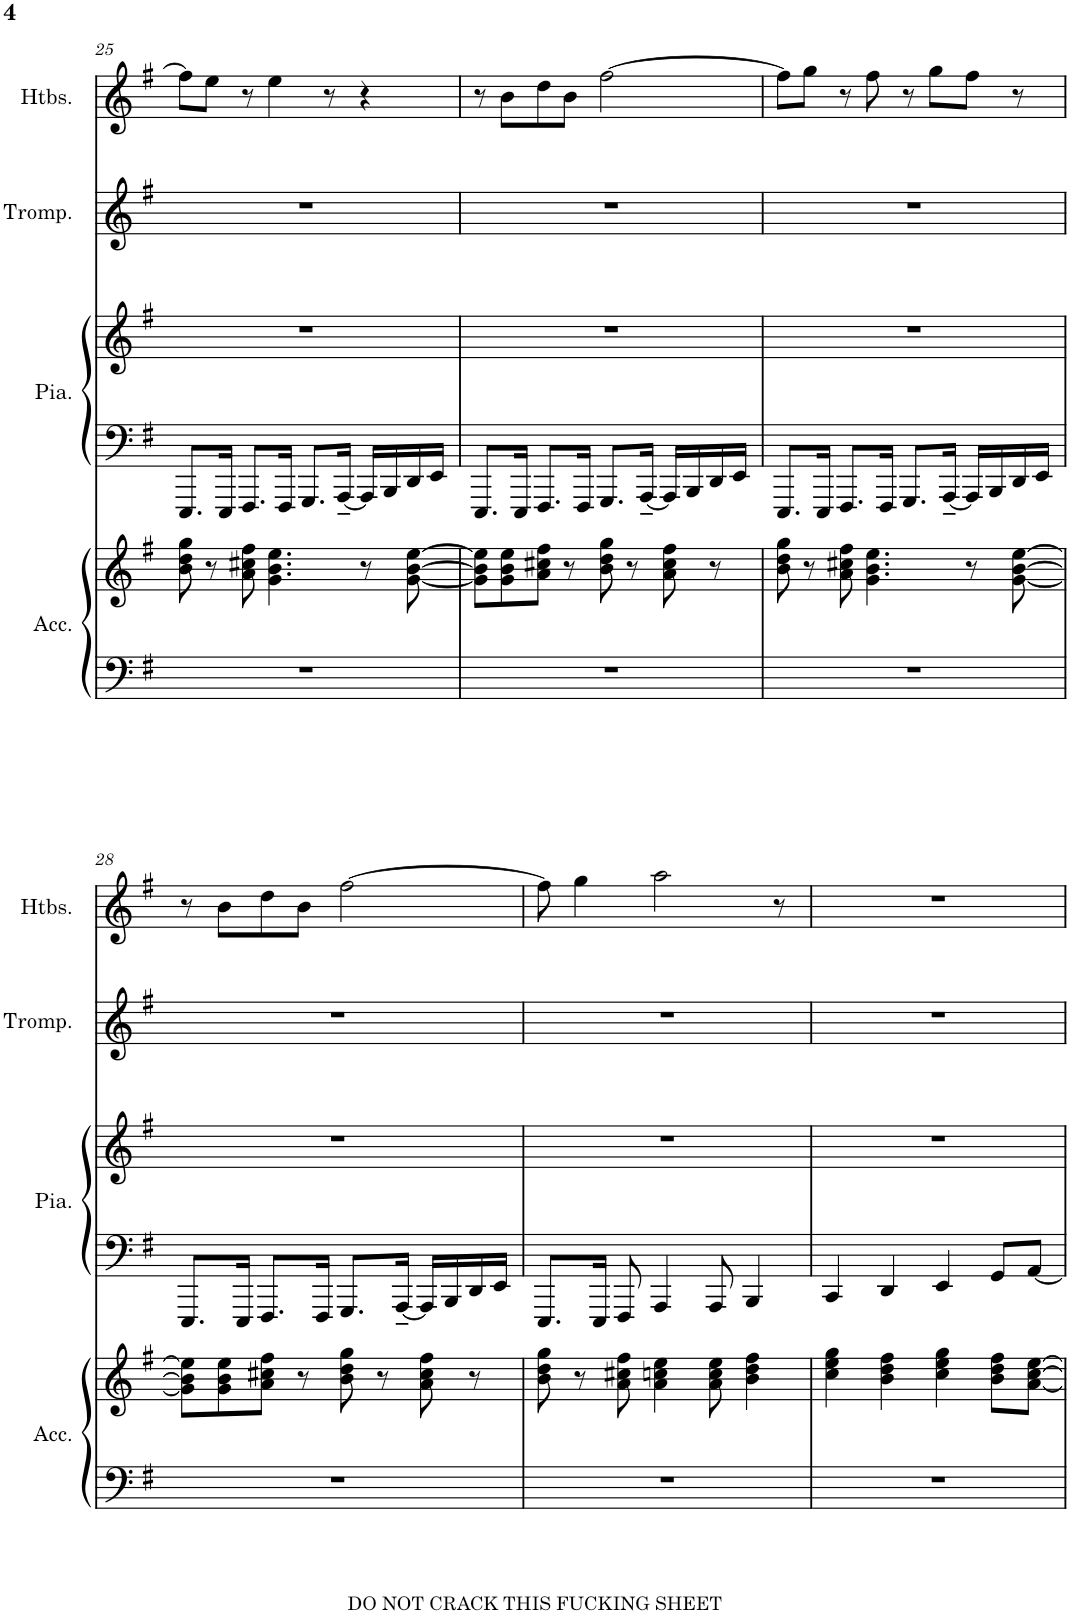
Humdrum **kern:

**kern	**kern	**kern	**kern	**kern	**kern
*part4	*part4	*part3	*part3	*part2	*part1
*staff6	*staff5	*staff4	*staff3	*staff2	*staff1
*I"Accordéon	*	*I"Piano à queue	*	*I"Trompette	*I"Hautbois
*I'Acc.	*	*I'Pia.	*	*I'Tromp.	*I'Htbs.
!!LO:PB:g=z
*clefF4	*clefG2	*clefF4	*clefG2	*clefG2	*clefG2
*	*	*	*	*ITrd1c2	*
*k[f#]	*k[f#]	*k[f#]	*k[f#]	*k[f#]	*k[f#]
*M4/4	*M4/4	*M4/4	*M4/4	*M4/4	*M4/4
=25	=25	=25	=25	=25	=25
1r	8b\ 8dd\ 8gg\	8.EEE/L	1r	1r	8ff#\L]
.	8r	.	.	.	8ee\J
.	.	16EEE/Jk	.	.	.
.	8a\ 8cc#X\ 8ff#\	8.FFF#/L	.	.	8r
.	4.g\ 4.b\ 4.ee\	.	.	.	4ee\
.	.	16FFF#/Jk	.	.	.
.	.	8.GGG/L	.	.	.
.	.	.	.	.	8r
.	.	[16AAA~/Jk	.	.	.
.	8r	16AAA/LL]	.	.	4r
.	.	16BBB/	.	.	.
.	[8g\ [8b\ [8ee\	16DD/	.	.	.
.	.	16EE/JJ	.	.	.
=26	=26	=26	=26	=26	=26
1r	8g\] 8b\] 8ee\]L	8.EEE/L	1r	1r	8r
.	8g\ 8b\ 8ee\	.	.	.	8b\L
.	.	16EEE/Jk	.	.	.
.	8a\ 8cc#X\ 8ff#\J	8.FFF#/L	.	.	8dd\
.	8r	.	.	.	8b\J
.	.	16FFF#/Jk	.	.	.
.	8b\ 8dd\ 8gg\	8.GGG/L	.	.	[2ff#\
.	8r	.	.	.	.
.	.	[16AAA~/Jk	.	.	.
.	8a\ 8cc#\ 8ff#\	16AAA/LL]	.	.	.
.	.	16BBB/	.	.	.
.	8r	16DD/	.	.	.
.	.	16EE/JJ	.	.	.
=27	=27	=27	=27	=27	=27
1r	8b\ 8dd\ 8gg\	8.EEE/L	1r	1r	8ff#\L]
.	8r	.	.	.	8gg\J
.	.	16EEE/Jk	.	.	.
.	8a\ 8cc#X\ 8ff#\	8.FFF#/L	.	.	8r
.	4.g\ 4.b\ 4.ee\	.	.	.	8ff#\
.	.	16FFF#/Jk	.	.	.
.	.	8.GGG/L	.	.	8r
.	.	.	.	.	8gg\L
.	.	[16AAA~/Jk	.	.	.
.	8r	16AAA/LL]	.	.	8ff#\J
.	.	16BBB/	.	.	.
.	[8g\ [8b\ [8ee\	16DD/	.	.	8r
.	.	16EE/JJ	.	.	.
!!LO:LB:g=z
=28	=28	=28	=28	=28	=28
1r	8g\] 8b\] 8ee\]L	8.EEE/L	1r	1r	8r
.	8g\ 8b\ 8ee\	.	.	.	8b\L
.	.	16EEE/Jk	.	.	.
.	8a\ 8cc#X\ 8ff#\J	8.FFF#/L	.	.	8dd\
.	8r	.	.	.	8b\J
.	.	16FFF#/Jk	.	.	.
.	8b\ 8dd\ 8gg\	8.GGG/L	.	.	[2ff#\
.	8r	.	.	.	.
.	.	[16AAA~/Jk	.	.	.
.	8a\ 8cc#\ 8ff#\	16AAA/LL]	.	.	.
.	.	16BBB/	.	.	.
.	8r	16DD/	.	.	.
.	.	16EE/JJ	.	.	.
=29	=29	=29	=29	=29	=29
1r	8b\ 8dd\ 8gg\	8.EEE/L	1r	1r	8ff#\]
.	8r	.	.	.	4gg\
.	.	16EEE/Jk	.	.	.
.	8a\ 8cc#X\ 8ff#\	8FFF#/	.	.	.
.	4a\ 4ccn\ 4ee\	4AAA/	.	.	2aa\
.	8a\ 8cc\ 8ee\	8AAA/	.	.	.
.	4b\ 4dd\ 4ff#\	4BBB/	.	.	.
.	.	.	.	.	8r
=30	=30	=30	=30	=30	=30
1r	4cc\ 4ee\ 4gg\	4CC/	1r	1r	1r
.	4b\ 4dd\ 4ff#\	4DD/	.	.	.
.	4cc\ 4ee\ 4gg\	4EE/	.	.	.
.	8b\ 8dd\ 8ff#\L	8GG/L	.	.	.
.	[8a\ [8cc\ [8ee\J	[8AA/J	.	.	.
=	=	=	=	=	=
*-	*-	*-	*-	*-	*-
